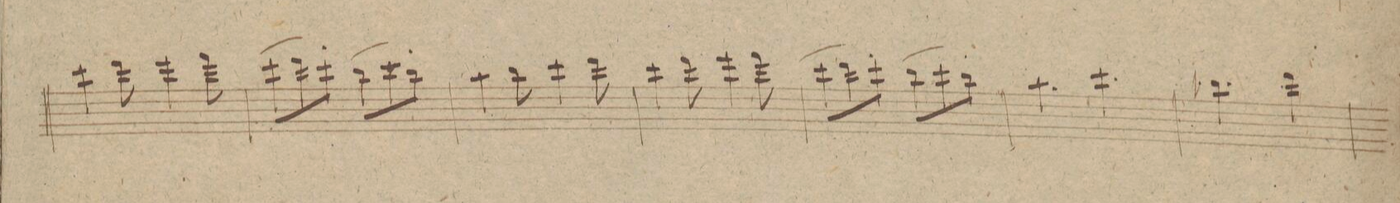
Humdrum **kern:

**kern	**dynam
*I"Violino	*
*clefG2	*
*k[]	*
*M6/8	*
4ccc\	.
8ddd\	.
4eee\	.
8fff\	.
=36	=36
(8ccc\L	.
8ddd\)	.
8ccc'\J	.
(8bb\L	.
8ccc\)	.
8bb'\J	.
=37	=37
4aa\	.
8bb\	.
4ccc\	.
8ddd\	.
=38	=38
4ccc\	.
8ddd\	.
4eee\	.
8fff\	.
=39	=39
(8ccc\L	.
8ddd\)	.
8ccc'\J	.
(8bb\L	.
8ccc\)	.
8bb'\J	.
=40	=40
4.aa\	.
4.ccc\	.
=41	=41
4.bb-X\	.
4.ddd\	.
=42	=42
*-	*-
